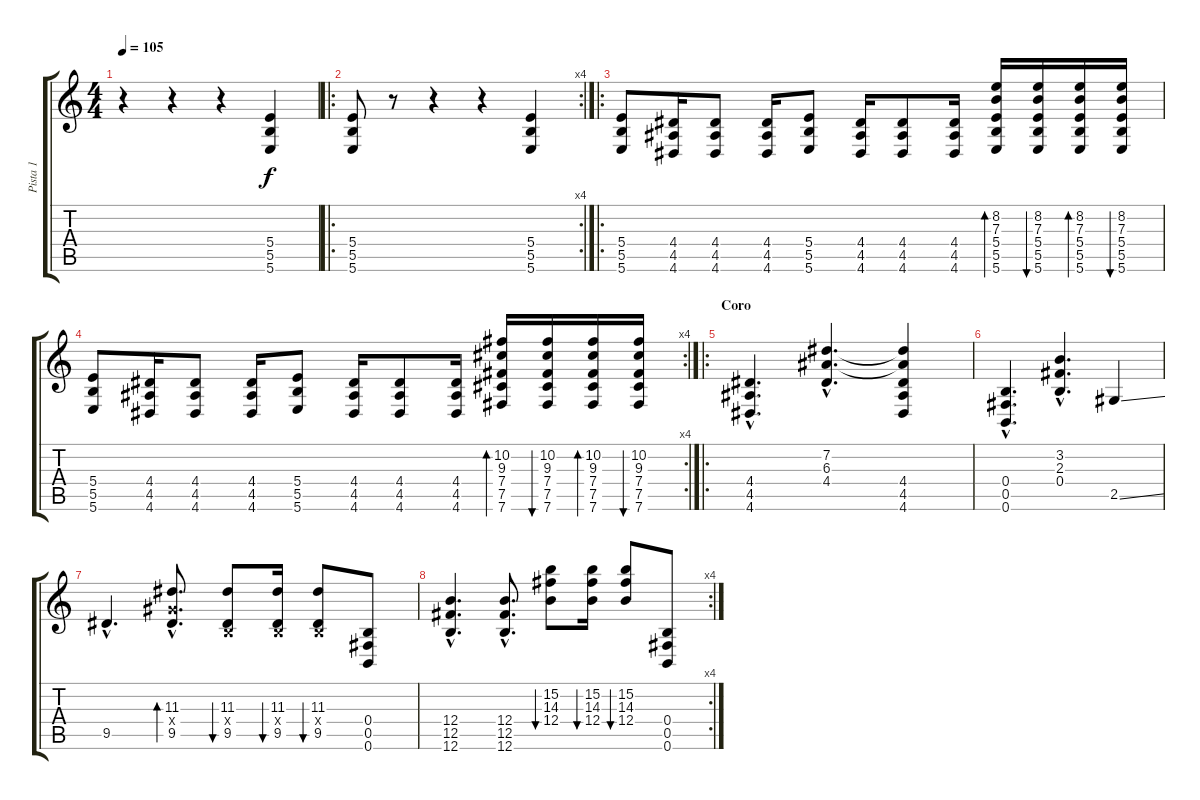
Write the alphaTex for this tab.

\track ("Pista 1" "Pista 1") {instrument distortionguitar}
\staff {score tabs}
\tuning (Db4 Ab3 E3 B2 Gb2 B1) {hide}
\ts (4 4)
\tempo 105
\clef g2
\ks c
r.4{dy f} r.4 r.4 (5.4 5.5 5.6).4 |
\ro
\rc 4
(5.4 5.5 5.6).8 r.8 r.4 r.4 (5.4 5.5 5.6).4 |
\ro
(5.4 5.5 5.6).8 (4.4 4.5 4.6).16 (4.4 4.5 4.6).8 (4.4 4.5 4.6).16 (5.4 5.5 5.6).8 (4.4 4.5 4.6).16 (4.4 4.5 4.6).8 (4.4 4.5 4.6).16 (8.2 7.3 5.4 5.5 5.6).16{bd 60} (8.2 7.3 5.4 5.5 5.6).16{bu 60} (8.2 7.3 5.4 5.5 5.6).16{bd 60} (8.2 7.3 5.4 5.5 5.6).16{bu 60} |
\rc 4
(5.4 5.5 5.6).8 (4.4 4.5 4.6).16 (4.4 4.5 4.6).8 (4.4 4.5 4.6).16 (5.4 5.5 5.6).8 (4.4 4.5 4.6).16 (4.4 4.5 4.6).8 (4.4 4.5 4.6).16 (10.2 9.3 7.4 7.5 7.6).16{bd 60} (10.2 9.3 7.4 7.5 7.6).16{bu 60} (10.2 9.3 7.4 7.5 7.6).16{bd 60} (10.2 9.3 7.4 7.5 7.6).16{bu 60} |
\ro
\section ("" "Coro")
(4.4{hac} 4.5{hac} 4.6{hac}).4{d} (7.2{hac} 6.3{hac} 4.4{hac}).4{d} (7.2{t} 6.3{t} 4.4 4.5 4.6).4 |
(0.4{hac} 0.5{hac} 0.6{hac}).4{d} (3.2{hac} 2.3{hac} 0.4{hac}).4{d} 2.5{ss}.4 |
9.5{hac}.4{d} (11.3{hac} 9.4{hac x} 9.5{hac}).8{d bd 120} (11.3 0.4{x} 9.5).8{bu 120} (11.3 0.4{x} 9.5).16{bu 120} (11.3 0.4{x} 9.5).8{bu 120} (0.4 0.5 0.6).8 |
\rc 4
(12.4{hac} 12.5{hac} 12.6{hac}).4{d} (12.4{hac} 12.5{hac} 12.6{hac}).8{d} (15.2 14.3 12.4).8{bu 240} (15.2 14.3 12.4).16{bu 240} (15.2 14.3 12.4).8{bu 240} (0.4 0.5 0.6).8
